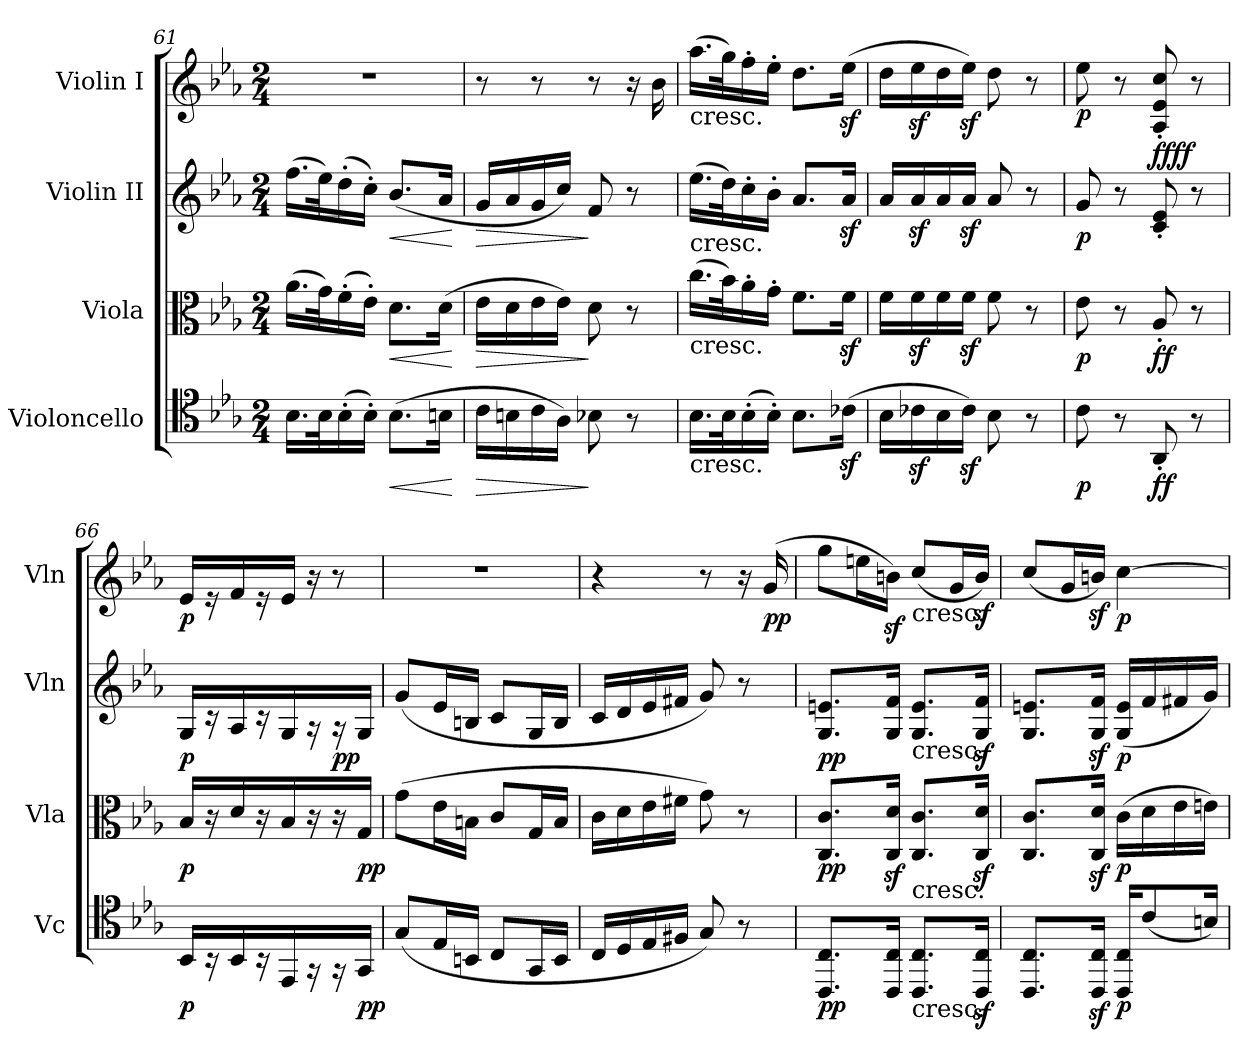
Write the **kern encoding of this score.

**kern	**dynam	**kern	**dynam	**kern	**dynam	**kern	**dynam
*part4	*part4	*part3	*part3	*part2	*part2	*part1	*part1
*staff4	*staff4	*staff3	*staff3	*staff2	*staff2	*staff1	*staff1
*I"Violoncello	*	*I"Viola	*	*I"Violin II	*	*I"Violin I	*
*I'Vc	*	*I'Vla	*	*I'Vln	*	*I'Vln	*
*clefC4	*	*clefC3	*	*clefG2	*	*clefG2	*
*k[b-e-a-]	*	*k[b-e-a-]	*	*k[b-e-a-]	*	*k[b-e-a-]	*
*E-:	*	*E-:	*	*E-:	*	*E-:	*
*M2/4	*	*M2/4	*	*M2/4	*	*M2/4	*
=61	=61	=61	=61	=61	=61	=61	=61
16.B-LL	.	(16.a-LL	.	(16.ffLL	.	2r	.
32B-K	.	32gK)	.	32ee-K)	.	.	.
(16B-'	.	(16f'	.	(16dd'	.	.	.
16B-'JJ)	.	16e-'JJ)	.	16cc'JJ)	.	.	.
!	!LO:HP:b	!	!LO:HP:b	!	!LO:HP:b	!	!
(8.B-L	<	8.dL	<	(8.b-L	<	.	.
16BnJk	.	(16dJk	.	16a-Jk	.	.	.
.	[	.	[	.	[	.	.
=62	=62	=62	=62	=62	=62	=62	=62
!	!LO:HP:b	!	!LO:HP:b	!	!LO:HP:b	!	!
16cLL	>	16e-LL	>	16gLL	>	8r	.
16Bn	.	16d	.	16a-	.	.	.
16c	.	16e-	.	16g	.	8r	.
16A-JJ)	.	16e-JJ)	.	16ccJJ)	.	.	.
8B-X	]	8d	]	8f	]	8r	.
8r	.	8r	.	8r	.	16r	.
.	.	.	.	.	.	16b-	.
=63	=63	=63	=63	=63	=63	=63	=63
!	!	!	!	!	!	!LO:TX:b:t=cresc.	!
!	!	!LO:TX:b:t=cresc.	!	!	!	!	!
!	!	!LO:TX:a:t=cresc.	!	!	!	!	!
!LO:TX:b:t=cresc.	!	!	!	!	!	!	!
16.B-LL	.	(16.ccLL	.	(16.ee-LL	.	(16.aa-LL	.
32B-K	.	32b-K)	.	32ddK)	.	32ggK)	.
(16B-'	.	16a-'	.	16cc'	.	16ff'	.
16B-'JJ)	.	16g'JJ	.	16b-'JJ	.	16ee-'JJ	.
8.B-L	.	8.fL	.	8.a-L	.	8.ddL	.
(16c-XzJk	.	16fzJk	.	16a-zJk	.	(16ee-zJk	.
=64	=64	=64	=64	=64	=64	=64	=64
16B-LL	.	16fLL	.	16a-LL	.	16ddLL	.
16c-Xz	.	16fz	.	16a-z	.	16ee-z	.
16B-	.	16f	.	16a-	.	16dd	.
16c-zJJ)	.	16fzJJ	.	16a-zJJ	.	16ee-zJJ)	.
8B-	.	8f	.	8a-	.	8dd	.
8r	.	8r	.	8r	.	8r	.
=65	=65	=65	=65	=65	=65	=65	=65
8c	p	8e-	p	8g	p	8ee-	p
8r	.	8r	.	8r	.	8r	.
!	!	!	!	!	!LO:DY:a	!	!
8AA-'	ff	8A-'	ff	8c' 8e-'	ffff	8A-' 8e-' 8cc'	.
8r	.	8r	.	8r	.	8r	.
=66	=66	=66	=66	=66	=66	=66	=66
16BB-LL	p	16B-LL	p	16GLL	p	16e-LL	p
16r	.	16r	.	16r	.	16r	.
16BB-	.	16d	.	16A-	.	16f	.
16r	.	16r	.	16r	.	16r	.
16EE-	.	16B-	.	16G	.	16e-JJ	.
16r	.	16r	.	16r	.	16r	.
16r	.	16r	.	16r	pp	8r	.
16GGJJ	pp	16GJJ	pp	16GJJ	.	.	.
=67	=67	=67	=67	=67	=67	=67	=67
(8GL	.	(8gL	.	(8gL	.	2r	.
16E-L	.	16e-L	.	16e-L	.	.	.
16BBnJJ	.	16BnJJ	.	16BnJJ	.	.	.
8CL	.	8cL	.	8cL	.	.	.
16GGL	.	16GL	.	16GL	.	.	.
16BBJJ	.	16BJJ	.	16BJJ	.	.	.
=68	=68	=68	=68	=68	=68	=68	=68
16CLL	.	16cLL	.	16cLL	.	4r	.
16D	.	16d	.	16d	.	.	.
16E-	.	16e-	.	16e-	.	.	.
16F#XJJ	.	16f#XJJ	.	16f#XJJ	.	.	.
8G)	.	8g)	.	8g)	.	8r	.
8r	.	8r	.	8r	.	16r	.
.	.	.	.	.	.	(16g	pp
=69	=69	=69	=69	=69	=69	=69	=69
8.CC 8.CL	pp	8.C 8.cL	pp	8.G 8.enL	pp	8ggL	.
.	.	.	.	.	.	16eenL	.
16CC 16CJk	.	16Cz> 16dz>Jk	.	16G 16fJk	.	16bnzJJ)	.
!	!	!	!	!	!	!LO:TX:b:t=cresc.	!
!	!	!	!	!LO:TX:b:t=cresc.	!	!	!
!LO:TX:a:t=cresc.	!	!	!	!	!	!	!
!LO:TX:b:t=cresc.	!	!	!	!	!	!	!
8.CC 8.CL	.	8.C 8.cL	.	8.G 8.eL	.	(8ccL	.
.	.	.	.	.	.	16gL	.
16CCz 16CzJk	.	16Cz 16dzJk	.	16Gz 16fzJk	.	16bzJJ)	.
=70	=70	=70	=70	=70	=70	=70	=70
8.CC 8.CL	.	8.C 8.cL	.	8.G 8.enL	.	(8ccL	.
.	.	.	.	.	.	16gL	.
16CCz 16CzJk	.	16Cz 16dzJk	.	16Gz 16fzJk	.	16bnzJJ)	.
16CC 16CKL	p	(16cLL	p	(16G 16eLL	p	[4cc	p
(8c	.	16d	.	16f	.	.	.
.	.	16e-	.	16f#X	.	.	.
16BnJk)	.	16enJJ)	.	16gJJ)	.	.	.
=	=	=	=	=	=	=	=
*-	*-	*-	*-	*-	*-	*-	*-
